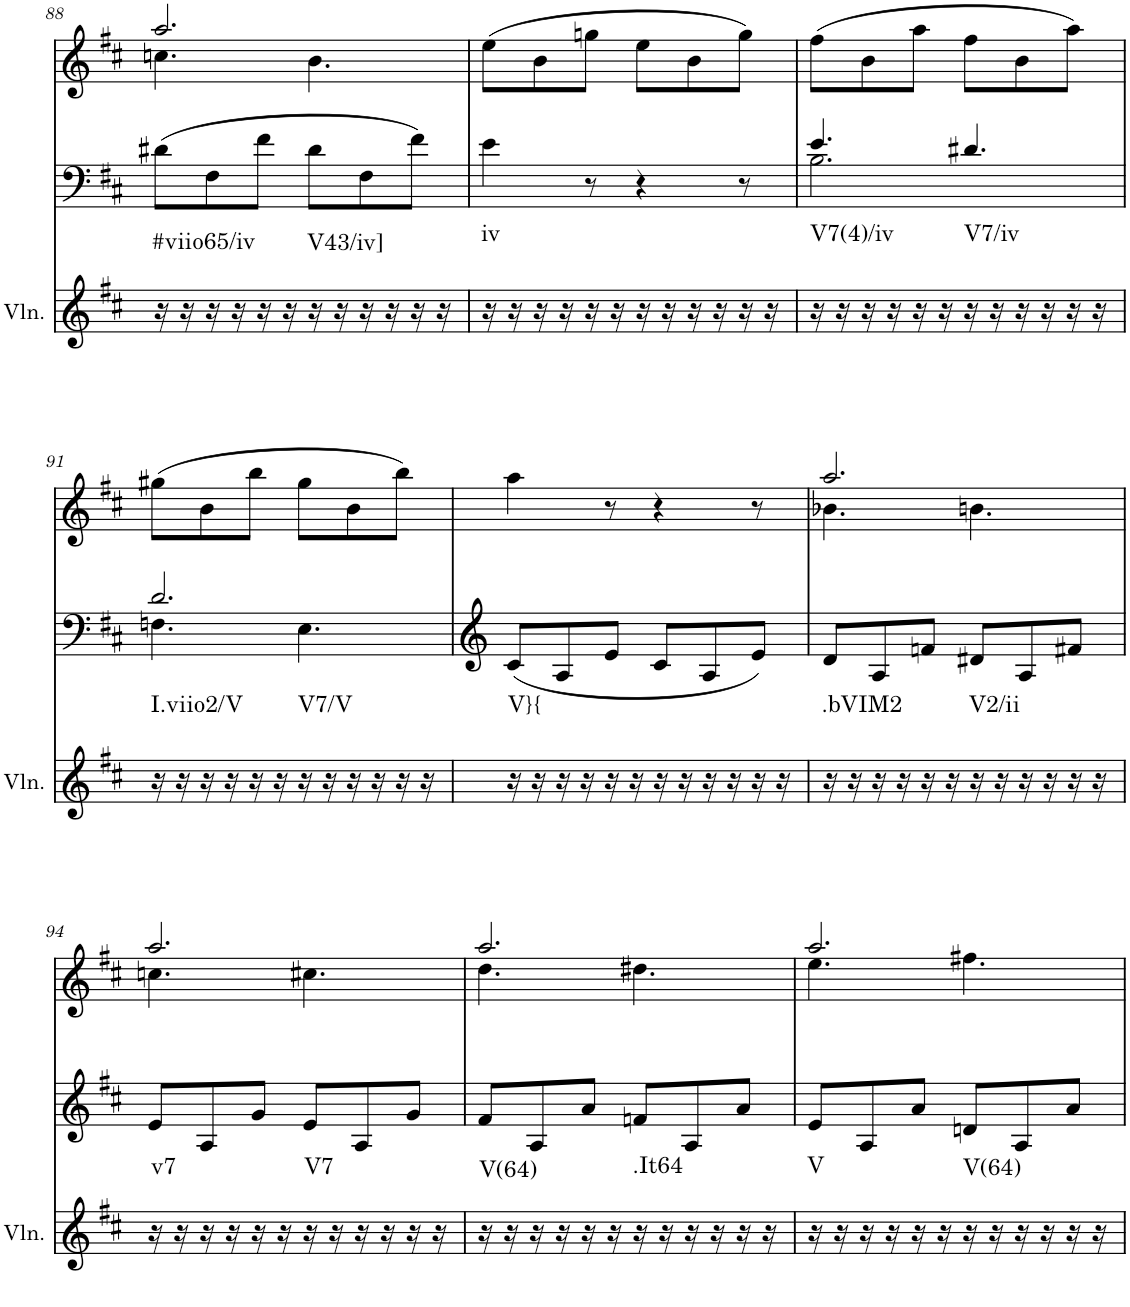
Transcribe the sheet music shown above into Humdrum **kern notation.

**kern	**harte	**kern	**kern
*part3	*part3	*part2	*part1
*staff3	*	*staff2	*staff1
*I"Violin	*	*I"Piano, unbenannt	*I"Piano, unbenannt
*I'Vln.	*	*I'Pno	*I'Pno
!!LO:PB:g=z
*clefG2	*	*clefG2	*clefG2
*k[f#c#]	*	*k[f#c#]	*k[f#c#]
*M6/8	*	*M6/8	*M6/8
=88	=88	=88	=88
*	*	*	*^
!	!LO:H:kt=#viio65/iv	!	!	!
16r	N	(8d#X\L	2.aa/	4.ccn\
16r	.	.	.	.
16r	.	8F#\	.	.
16r	.	.	.	.
16r	.	8f#\J	.	.
16r	.	.	.	.
!	!LO:H:kt=V43/iv]	!	!	!
16r	N	8d#\L	.	4.b\
16r	.	.	.	.
16r	.	8F#\	.	.
16r	.	.	.	.
16r	.	8f#\J)	.	.
16r	.	.	.	.
*	*	*	*v	*v
=89	=89	=89	=89
!	!LO:H:kt=iv	!	!
16r	N	4e\	(8ee\L
16r	.	.	.
16r	.	.	8b\
16r	.	.	.
16r	.	8r	8ggn\J
16r	.	.	.
16r	.	4r	8ee\L
16r	.	.	.
16r	.	.	8b\
16r	.	.	.
16r	.	8r	8gg\J)
16r	.	.	.
=90	=90	=90	=90
*	*	*^	*
!	!LO:H:kt=V7(4)/iv	!	!	!
16r	N	4.e/	2.B\	(8ff#\L
16r	.	.	.	.
16r	.	.	.	8b\
16r	.	.	.	.
16r	.	.	.	8aa\J
16r	.	.	.	.
!	!LO:H:kt=V7/iv	!	!	!
16r	N	4.d#X/	.	8ff#\L
16r	.	.	.	.
16r	.	.	.	8b\
16r	.	.	.	.
16r	.	.	.	8aa\J)
16r	.	.	.	.
!!LO:LB:g=z
=91	=91	=91	=91	=91
!	!LO:H:kt=I.viio2/V	!	!	!
16r	N	2.d/	4.Fn\	(8gg#X\L
16r	.	.	.	.
16r	.	.	.	8b\
16r	.	.	.	.
16r	.	.	.	8bb\J
16r	.	.	.	.
!	!LO:H:kt=V7/V	!	!	!
16r	N	.	4.E\	8gg#\L
16r	.	.	.	.
16r	.	.	.	8b\
16r	.	.	.	.
16r	.	.	.	8bb\J)
16r	.	.	.	.
*	*	*v	*v	*
=92	=92	=92	=92
!	!LO:H:kt=V}{	!	!
16r	N	(8c#/L	4aa\
16r	.	.	.
16r	.	8A/	.
16r	.	.	.
16r	.	8e/J	8r
16r	.	.	.
16r	.	8c#/L	4r
16r	.	.	.
16r	.	8A/	.
16r	.	.	.
16r	.	8e/J)	8r
16r	.	.	.
=93	=93	=93	=93
*	*	*	*^
!	!LO:H:kt=.bVIM2	!	!	!
16r	N	8d/L	2.aa/	4.b-X\
16r	.	.	.	.
16r	.	8A/	.	.
16r	.	.	.	.
16r	.	8fn/J	.	.
16r	.	.	.	.
!	!LO:H:kt=V2/ii	!	!	!
16r	N	8d#X/L	.	4.bn\
16r	.	.	.	.
16r	.	8A/	.	.
16r	.	.	.	.
16r	.	8f#X/J	.	.
16r	.	.	.	.
!!LO:LB:g=z	!!
=94	=94	=94	=94	=94
!	!LO:H:kt=v7	!	!	!
16r	N	8e/L	2.aa/	4.ccn\
16r	.	.	.	.
16r	.	8A/	.	.
16r	.	.	.	.
16r	.	8g/J	.	.
16r	.	.	.	.
!	!LO:H:kt=V7	!	!	!
16r	N	8e/L	.	4.cc#X\
16r	.	.	.	.
16r	.	8A/	.	.
16r	.	.	.	.
16r	.	8g/J	.	.
16r	.	.	.	.
=95	=95	=95	=95	=95
!	!LO:H:kt=V(64)	!	!	!
16r	N	8f#/L	2.aa/	4.dd\
16r	.	.	.	.
16r	.	8A/	.	.
16r	.	.	.	.
16r	.	8a/J	.	.
16r	.	.	.	.
!	!LO:H:kt=.It64	!	!	!
16r	N	8fn/L	.	4.dd#X\
16r	.	.	.	.
16r	.	8A/	.	.
16r	.	.	.	.
16r	.	8a/J	.	.
16r	.	.	.	.
=96	=96	=96	=96	=96
!	!LO:H:kt=V	!	!	!
16r	N	8e/L	2.aa/	4.ee\
16r	.	.	.	.
16r	.	8A/	.	.
16r	.	.	.	.
16r	.	8a/J	.	.
16r	.	.	.	.
!	!LO:H:kt=V(64)	!	!	!
16r	N	8dn/L	.	4.ff#X\
16r	.	.	.	.
16r	.	8A/	.	.
16r	.	.	.	.
16r	.	8a/J	.	.
16r	.	.	.	.
*	*	*	*v	*v
=	=	=	=
*-	*-	*-	*-
